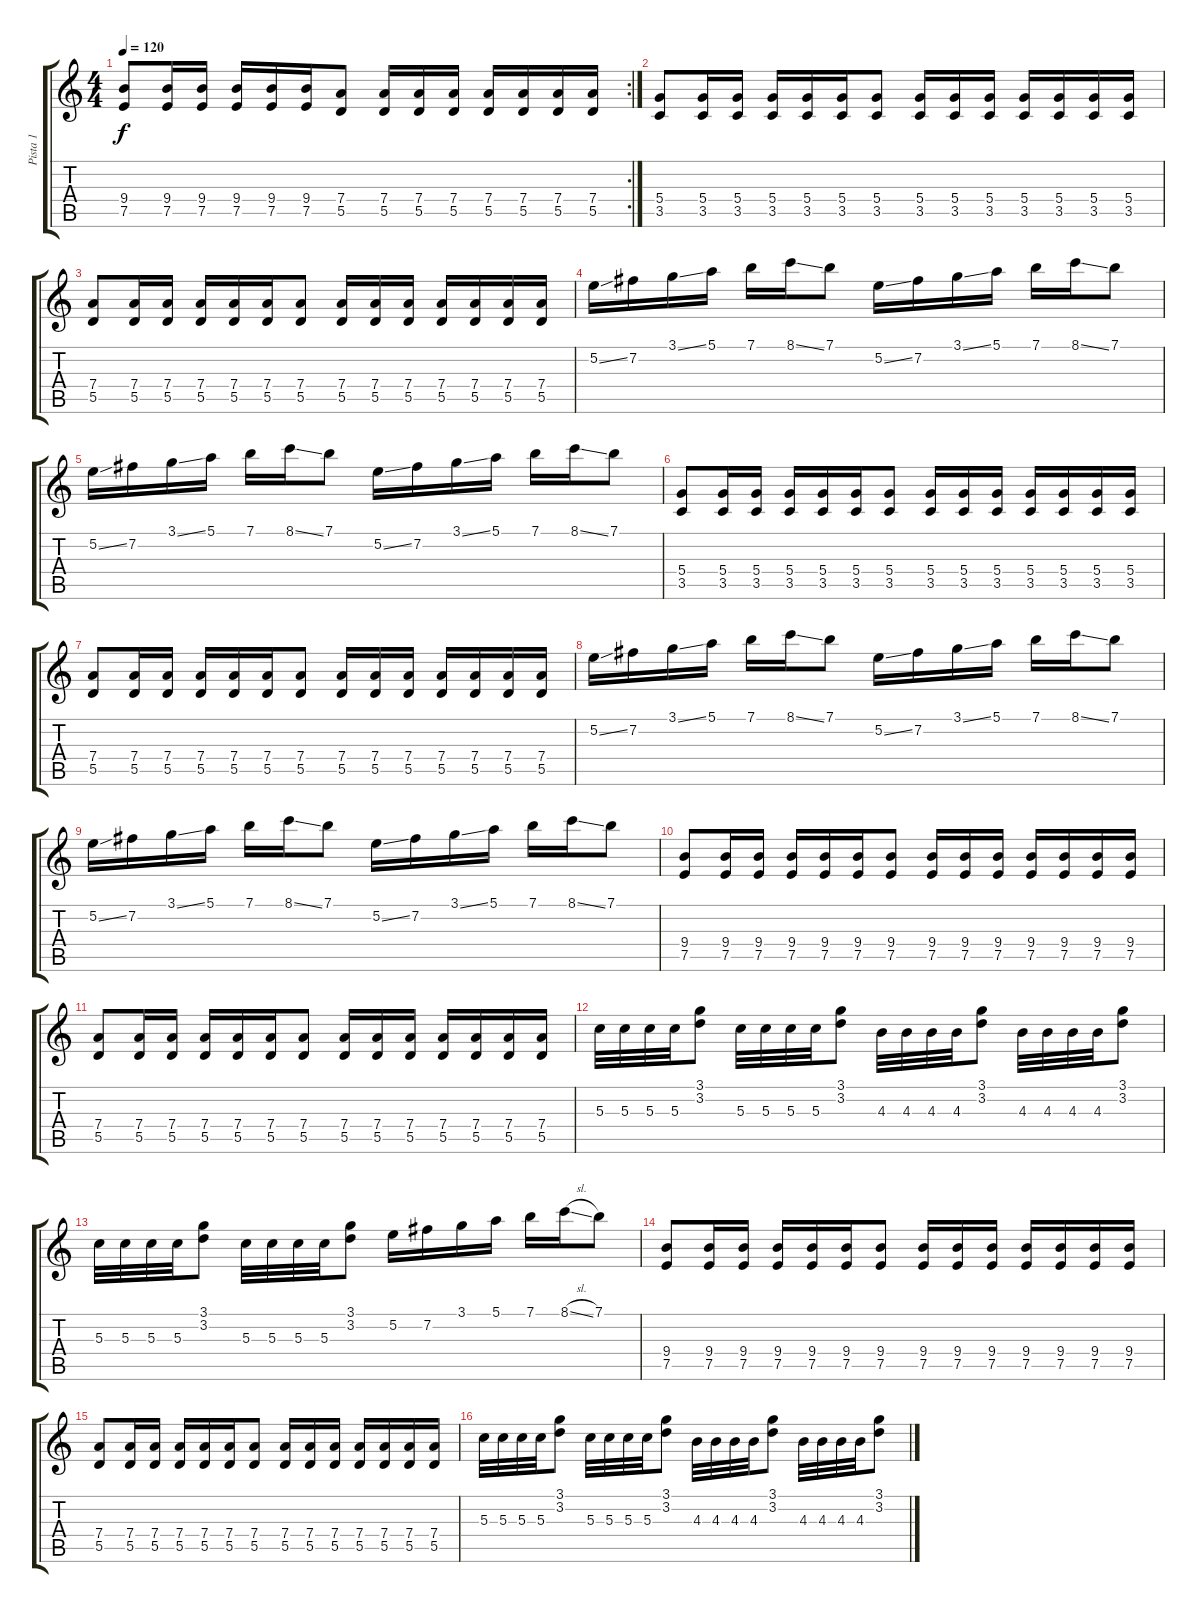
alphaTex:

\track ("Pista 1" "Pista 1") {instrument distortionguitar}
\staff {score tabs}
\tuning (E4 B3 G3 D3 A2 E2) {hide}
\rc 2
\ts (4 4)
\tempo 120
\clef g2
\ks c
(9.4 7.5).8{dy f} (9.4 7.5).16 (9.4 7.5).16 (9.4 7.5).16 (9.4 7.5).16 (9.4 7.5).16 (7.4 5.5).8 (7.4 5.5).16 (7.4 5.5).16 (7.4 5.5).16 (7.4 5.5).16 (7.4 5.5).16 (7.4 5.5).16 (7.4 5.5).16 |
(5.4 3.5).8 (5.4 3.5).16 (5.4 3.5).16 (5.4 3.5).16 (5.4 3.5).16 (5.4 3.5).16 (5.4 3.5).8 (5.4 3.5).16 (5.4 3.5).16 (5.4 3.5).16 (5.4 3.5).16 (5.4 3.5).16 (5.4 3.5).16 (5.4 3.5).16 |
(7.4 5.5).8 (7.4 5.5).16 (7.4 5.5).16 (7.4 5.5).16 (7.4 5.5).16 (7.4 5.5).16 (7.4 5.5).8 (7.4 5.5).16 (7.4 5.5).16 (7.4 5.5).16 (7.4 5.5).16 (7.4 5.5).16 (7.4 5.5).16 (7.4 5.5).16 |
5.2{ss}.16 7.2.16 3.1{ss}.16 5.1.16 7.1.16 8.1{ss}.16 7.1.8 5.2{ss}.16 7.2.16 3.1{ss}.16 5.1.16 7.1.16 8.1{ss}.16 7.1.8 |
5.2{ss}.16 7.2.16 3.1{ss}.16 5.1.16 7.1.16 8.1{ss}.16 7.1.8 5.2{ss}.16 7.2.16 3.1{ss}.16 5.1.16 7.1.16 8.1{ss}.16 7.1.8 |
(5.4 3.5).8 (5.4 3.5).16 (5.4 3.5).16 (5.4 3.5).16 (5.4 3.5).16 (5.4 3.5).16 (5.4 3.5).8 (5.4 3.5).16 (5.4 3.5).16 (5.4 3.5).16 (5.4 3.5).16 (5.4 3.5).16 (5.4 3.5).16 (5.4 3.5).16 |
(7.4 5.5).8 (7.4 5.5).16 (7.4 5.5).16 (7.4 5.5).16 (7.4 5.5).16 (7.4 5.5).16 (7.4 5.5).8 (7.4 5.5).16 (7.4 5.5).16 (7.4 5.5).16 (7.4 5.5).16 (7.4 5.5).16 (7.4 5.5).16 (7.4 5.5).16 |
5.2{ss}.16 7.2.16 3.1{ss}.16 5.1.16 7.1.16 8.1{ss}.16 7.1.8 5.2{ss}.16 7.2.16 3.1{ss}.16 5.1.16 7.1.16 8.1{ss}.16 7.1.8 |
5.2{ss}.16 7.2.16 3.1{ss}.16 5.1.16 7.1.16 8.1{ss}.16 7.1.8 5.2{ss}.16 7.2.16 3.1{ss}.16 5.1.16 7.1.16 8.1{ss}.16 7.1.8 |
(9.4 7.5).8 (9.4 7.5).16 (9.4 7.5).16 (9.4 7.5).16 (9.4 7.5).16 (9.4 7.5).16 (9.4 7.5).8 (9.4 7.5).16 (9.4 7.5).16 (9.4 7.5).16 (9.4 7.5).16 (9.4 7.5).16 (9.4 7.5).16 (9.4 7.5).16 |
(7.4 5.5).8 (7.4 5.5).16 (7.4 5.5).16 (7.4 5.5).16 (7.4 5.5).16 (7.4 5.5).16 (7.4 5.5).8 (7.4 5.5).16 (7.4 5.5).16 (7.4 5.5).16 (7.4 5.5).16 (7.4 5.5).16 (7.4 5.5).16 (7.4 5.5).16 |
5.3.32 5.3.32 5.3.32 5.3.32 (3.1 3.2).8 5.3.32 5.3.32 5.3.32 5.3.32 (3.1 3.2).8 4.3.32 4.3.32 4.3.32 4.3.32 (3.1 3.2).8 4.3.32 4.3.32 4.3.32 4.3.32 (3.1 3.2).8 |
5.3.32 5.3.32 5.3.32 5.3.32 (3.1 3.2).8 5.3.32 5.3.32 5.3.32 5.3.32 (3.1 3.2).8 5.2.16 7.2.16 3.1.16 5.1.16 7.1.16 8.1{sl}.16 7.1.8 |
(9.4 7.5).8 (9.4 7.5).16 (9.4 7.5).16 (9.4 7.5).16 (9.4 7.5).16 (9.4 7.5).16 (9.4 7.5).8 (9.4 7.5).16 (9.4 7.5).16 (9.4 7.5).16 (9.4 7.5).16 (9.4 7.5).16 (9.4 7.5).16 (9.4 7.5).16 |
(7.4 5.5).8 (7.4 5.5).16 (7.4 5.5).16 (7.4 5.5).16 (7.4 5.5).16 (7.4 5.5).16 (7.4 5.5).8 (7.4 5.5).16 (7.4 5.5).16 (7.4 5.5).16 (7.4 5.5).16 (7.4 5.5).16 (7.4 5.5).16 (7.4 5.5).16 |
5.3.32 5.3.32 5.3.32 5.3.32 (3.1 3.2).8 5.3.32 5.3.32 5.3.32 5.3.32 (3.1 3.2).8 4.3.32 4.3.32 4.3.32 4.3.32 (3.1 3.2).8 4.3.32 4.3.32 4.3.32 4.3.32 (3.1 3.2).8
